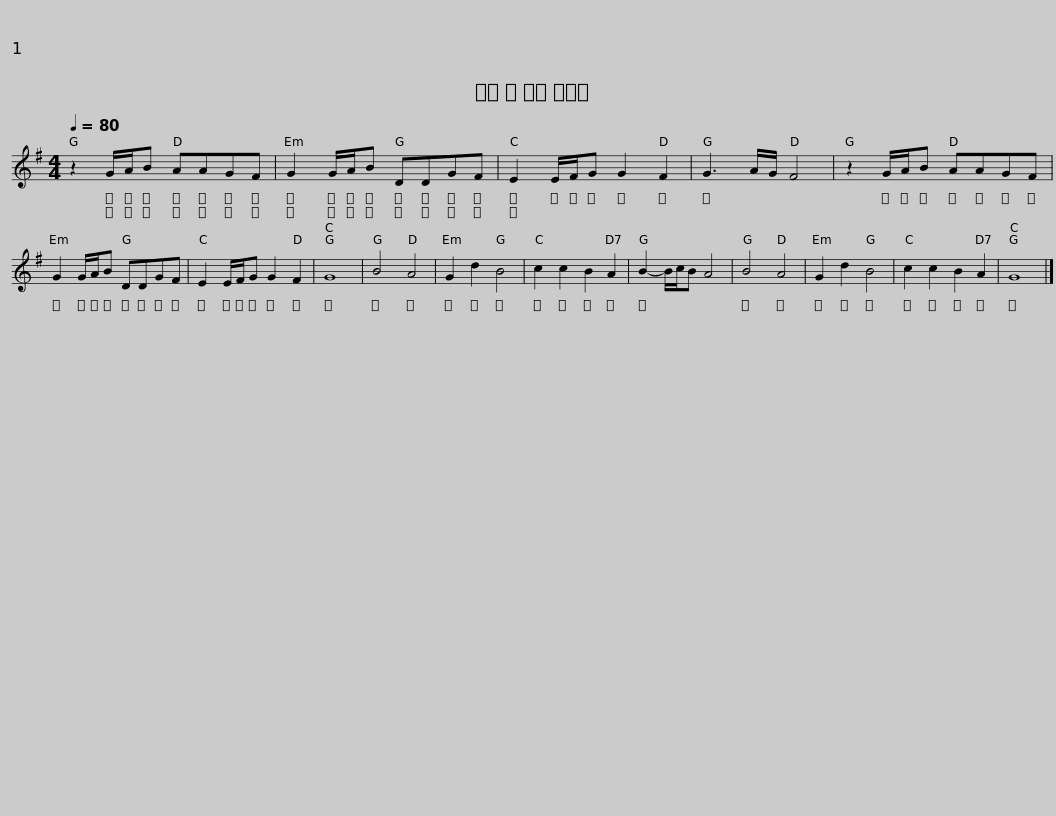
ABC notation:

X:1
L:1/8
Q:1/4=80
M:4/4
I:linebreak $
K:G
V:1 treble
V:1
 z2 G/A/B AAGF | G2 G/A/B DDGF | E2 E/F/G G2 F2 | G3 A/G/ F4 |$ z2 G/A/B AAGF | %5
 G2 G/A/B DDGF | E2 E/F/G G2 F2 | G8 |$ B4 A4 | G2 d2 B4 | %10
 c2 c2 B2 A2 | B2- B/c/B A4 |$ B4 A4 | G2 d2 B4 | c2 c2 B2 A2 | %15
 G8 |] %16
